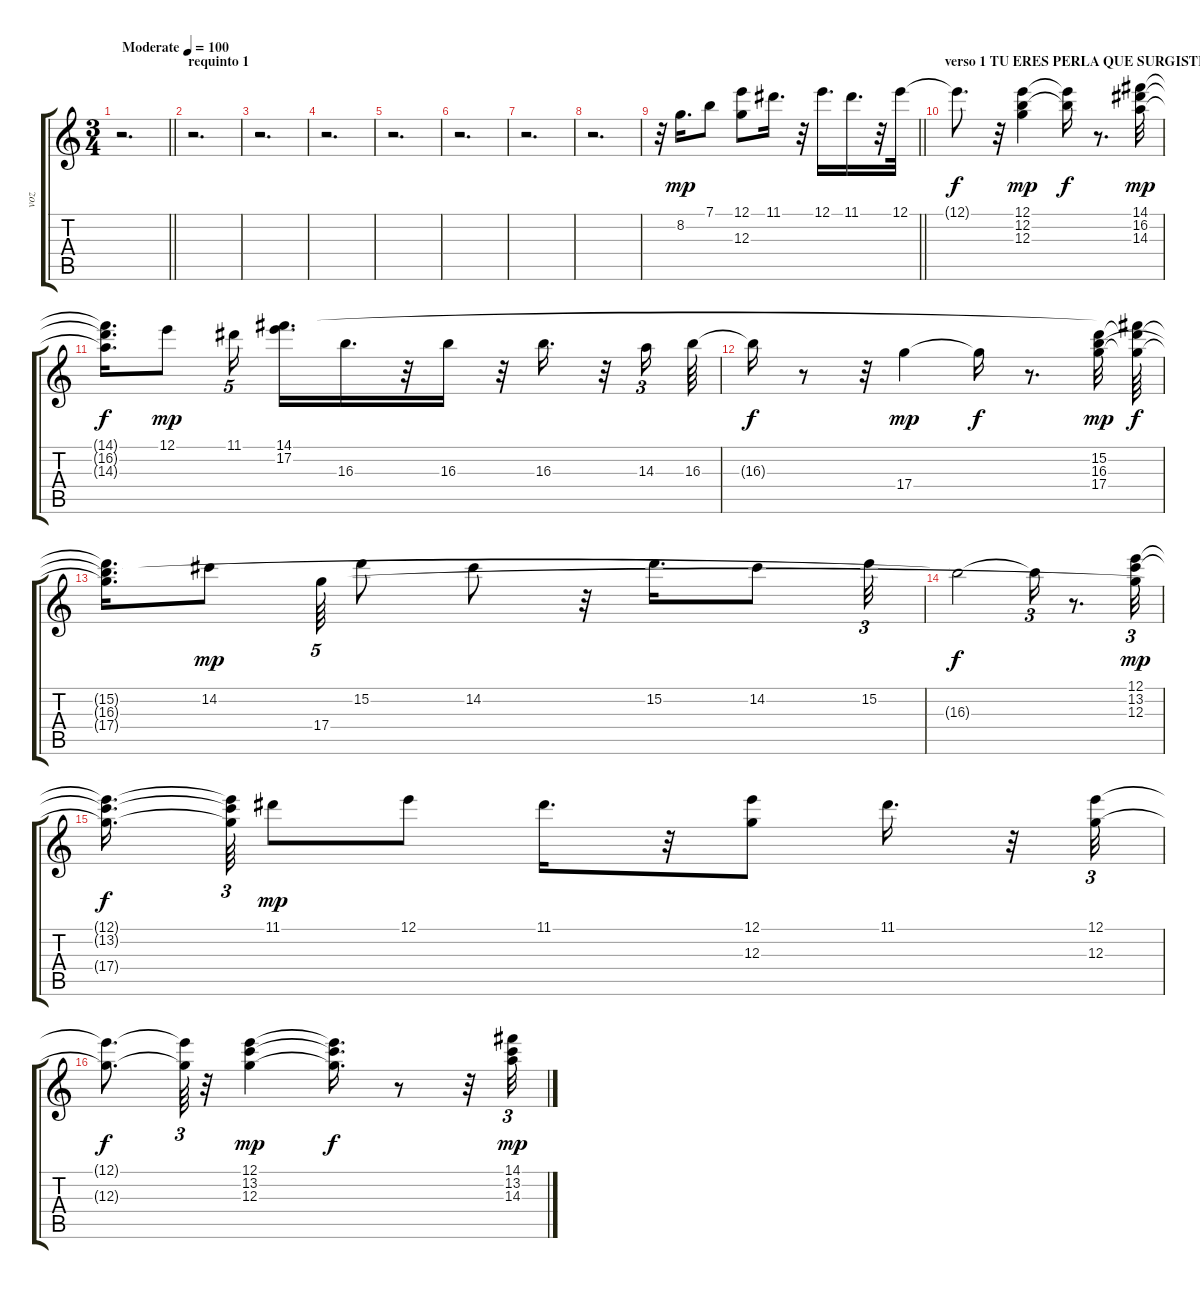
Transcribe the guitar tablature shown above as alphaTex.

\track ("voz" "voz") {instrument electricguitarjazz}
\staff {score tabs}
\tuning (E4 B3 G3 D3 A2 E2) {hide}
\ts (3 4)
\tempo (100 "Moderate")
\clef g2
\barLineRight lightlight
\ks c
r.2{d dy mp instrument electricguitarjazz} |
\section ("" "requinto 1")
r.2{d} |
r.2{d} |
r.2{d} |
r.2{d} |
r.2{d} |
r.2{d} |
r.2{d} |
\barLineRight lightlight
r.32 8.2.16{d} 7.1.8 (12.1 12.3).8 11.1.16{d} r.32 12.1.16{d} 11.1.16{d} r.32 12.1.32 |
\section ("" "verso 1 TU ERES PERLA QUE SURGISTE")
12.1{t}.8{d dy f} r.32 (12.1 12.2 12.3).4{dy mp} (12.1{t} 12.2{t}).16{dy f} r.8{d} (14.1 16.2 14.3).32{dy mp} |
(14.1{t} 16.2{t} 14.3{t}).16{d dy f} 12.1.8{dy mp} 11.1.16{tu (5 4)} (14.1 17.2).16{d} 16.3.16{d} r.32 16.3.16 r.32 16.3.16{d} r.32 14.3.16{tu (3 2)} 16.3.64 |
16.3{t}.16{dy f} r.8 r.32 17.4.4{dy mp} 17.4{t}.16{dy f} r.8{d} (15.2 16.3 17.4).32{dy mp} (14.1{t} 15.2{t} 17.4{t}).64{dy f} |
(15.2{t} 16.3{t} 17.4{t}).16{d} 14.2.8{dy mp} 17.4.64{tu (5 4)} 15.2.8 14.2.8 r.32 15.2.16{d} 14.2.8 15.2.32{tu (3 2)} |
16.3{t}.2{dy f} 16.3{t}.16{tu (3 2)} r.8{d} (12.1 13.2 12.3).32{tu (3 2) dy mp} |
(12.1{t} 13.2{t} 17.4{t}).16{d dy f} (12.1{t} 13.2{t} 17.4{t}).64{tu (3 2)} 11.1.8{dy mp} 12.1.8 11.1.16{d} r.32 (12.1 12.3).8 11.1.16{d} r.32 (12.1 12.3).32{tu (3 2)} |
(12.1{t} 12.3{t}).8{d dy f} (12.1{t} 12.3{t}).64{tu (3 2)} r.32 (12.1 13.2 12.3).4{dy mp} (12.1{t} 13.2{t} 12.3{t}).16{d dy f} r.8 r.32 (14.1 13.2 14.3).32{tu (3 2) dy mp}
